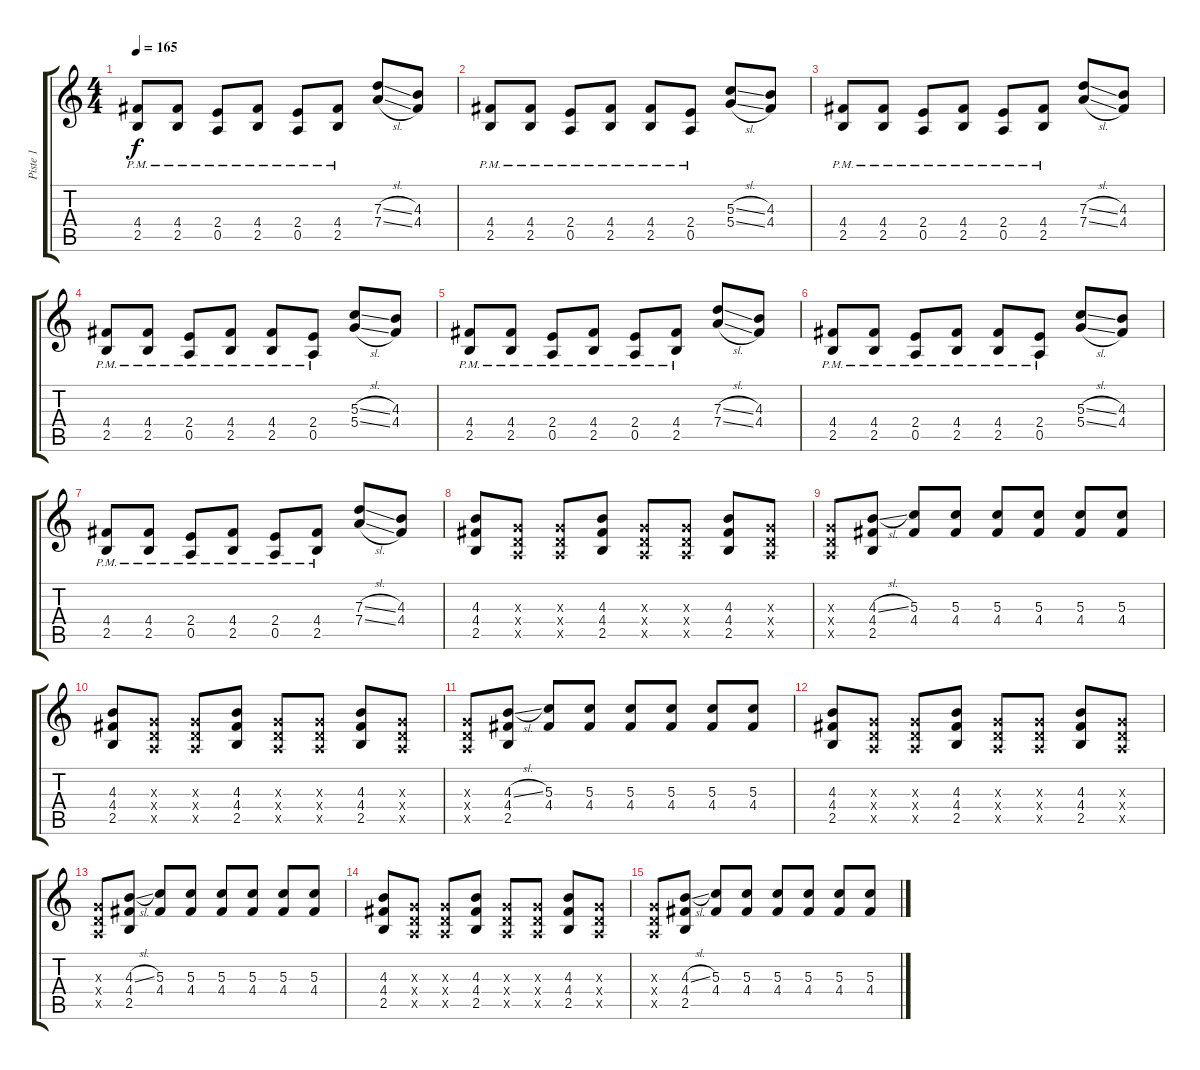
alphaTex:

\track ("Piste 1" "Piste 1") {instrument distortionguitar}
\staff {score tabs}
\tuning (E4 B3 G3 D3 A2 E2) {hide}
\ts (4 4)
\tempo 165
\clef g2
\ks c
(4.4{pm} 2.5{pm}).8{dy f} (4.4{pm} 2.5{pm}).8 (2.4{pm} 0.5{pm}).8 (4.4{pm} 2.5{pm}).8 (2.4{pm} 0.5{pm}).8 (4.4{pm} 2.5{pm}).8 (7.3{sl} 7.4{sl}).8 (4.3 4.4).8 |
(4.4{pm} 2.5{pm}).8 (4.4{pm} 2.5{pm}).8 (2.4{pm} 0.5{pm}).8 (4.4{pm} 2.5{pm}).8 (4.4{pm} 2.5{pm}).8 (2.4{pm} 0.5{pm}).8 (5.3{sl} 5.4{sl}).8 (4.3 4.4).8 |
(4.4{pm} 2.5{pm}).8 (4.4{pm} 2.5{pm}).8 (2.4{pm} 0.5{pm}).8 (4.4{pm} 2.5{pm}).8 (2.4{pm} 0.5{pm}).8 (4.4{pm} 2.5{pm}).8 (7.3{sl} 7.4{sl}).8 (4.3 4.4).8 |
(4.4{pm} 2.5{pm}).8 (4.4{pm} 2.5{pm}).8 (2.4{pm} 0.5{pm}).8 (4.4{pm} 2.5{pm}).8 (4.4{pm} 2.5{pm}).8 (2.4{pm} 0.5{pm}).8 (5.3{sl} 5.4{sl}).8 (4.3 4.4).8 |
(4.4{pm} 2.5{pm}).8 (4.4{pm} 2.5{pm}).8 (2.4{pm} 0.5{pm}).8 (4.4{pm} 2.5{pm}).8 (2.4{pm} 0.5{pm}).8 (4.4{pm} 2.5{pm}).8 (7.3{sl} 7.4{sl}).8 (4.3 4.4).8 |
(4.4{pm} 2.5{pm}).8 (4.4{pm} 2.5{pm}).8 (2.4{pm} 0.5{pm}).8 (4.4{pm} 2.5{pm}).8 (4.4{pm} 2.5{pm}).8 (2.4{pm} 0.5{pm}).8 (5.3{sl} 5.4{sl}).8 (4.3 4.4).8 |
(4.4{pm} 2.5{pm}).8 (4.4{pm} 2.5{pm}).8 (2.4{pm} 0.5{pm}).8 (4.4{pm} 2.5{pm}).8 (2.4{pm} 0.5{pm}).8 (4.4{pm} 2.5{pm}).8 (7.3{sl} 7.4{sl}).8 (4.3 4.4).8 |
(4.3 4.4 2.5).8 (0.3{x} 0.4{x} 0.5{x}).8 (0.3{x} 0.4{x} 0.5{x}).8 (4.3 4.4 2.5).8 (0.3{x} 0.4{x} 0.5{x}).8 (0.3{x} 0.4{x} 0.5{x}).8 (4.3 4.4 2.5).8 (0.3{x} 0.4{x} 0.5{x}).8 |
(0.3{x} 0.4{x} 0.5{x}).8 (4.3{sl} 4.4 2.5).8 (5.3 4.4).8 (5.3 4.4).8 (5.3 4.4).8 (5.3 4.4).8 (5.3 4.4).8 (5.3 4.4).8 |
(4.3 4.4 2.5).8 (0.3{x} 0.4{x} 0.5{x}).8 (0.3{x} 0.4{x} 0.5{x}).8 (4.3 4.4 2.5).8 (0.3{x} 0.4{x} 0.5{x}).8 (0.3{x} 0.4{x} 0.5{x}).8 (4.3 4.4 2.5).8 (0.3{x} 0.4{x} 0.5{x}).8 |
(0.3{x} 0.4{x} 0.5{x}).8 (4.3{sl} 4.4 2.5).8 (5.3 4.4).8 (5.3 4.4).8 (5.3 4.4).8 (5.3 4.4).8 (5.3 4.4).8 (5.3 4.4).8 |
(4.3 4.4 2.5).8 (0.3{x} 0.4{x} 0.5{x}).8 (0.3{x} 0.4{x} 0.5{x}).8 (4.3 4.4 2.5).8 (0.3{x} 0.4{x} 0.5{x}).8 (0.3{x} 0.4{x} 0.5{x}).8 (4.3 4.4 2.5).8 (0.3{x} 0.4{x} 0.5{x}).8 |
(0.3{x} 0.4{x} 0.5{x}).8 (4.3{sl} 4.4 2.5).8 (5.3 4.4).8 (5.3 4.4).8 (5.3 4.4).8 (5.3 4.4).8 (5.3 4.4).8 (5.3 4.4).8 |
(4.3 4.4 2.5).8 (0.3{x} 0.4{x} 0.5{x}).8 (0.3{x} 0.4{x} 0.5{x}).8 (4.3 4.4 2.5).8 (0.3{x} 0.4{x} 0.5{x}).8 (0.3{x} 0.4{x} 0.5{x}).8 (4.3 4.4 2.5).8 (0.3{x} 0.4{x} 0.5{x}).8 |
(0.3{x} 0.4{x} 0.5{x}).8 (4.3{sl} 4.4 2.5).8 (5.3 4.4).8 (5.3 4.4).8 (5.3 4.4).8 (5.3 4.4).8 (5.3 4.4).8 (5.3 4.4).8
